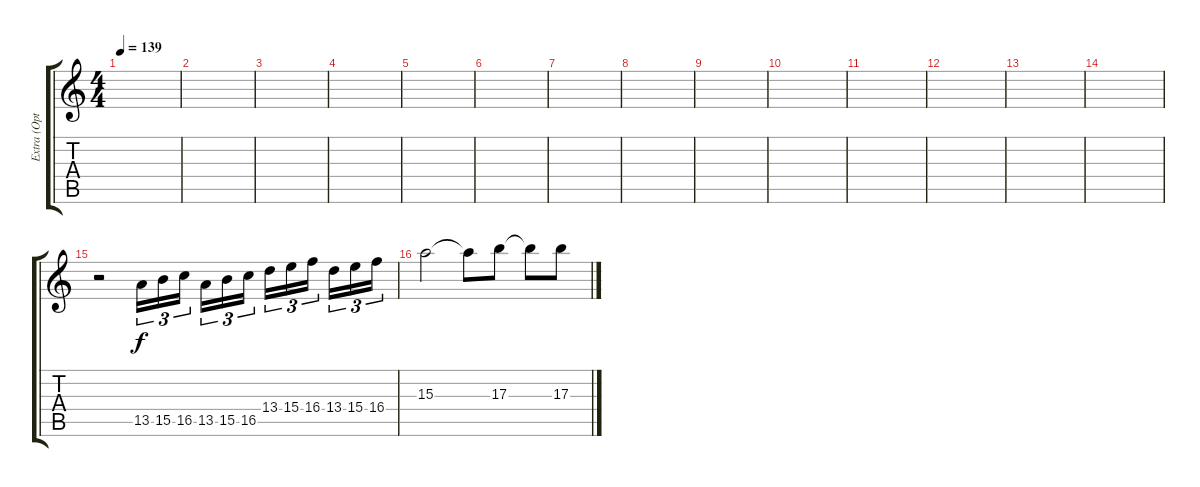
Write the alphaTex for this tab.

\track ("Extra (Optional)" "Extra (Opt") {instrument distortionguitar}
\staff {score tabs}
\tuning (Eb4 Bb3 Gb3 Db3 Ab2 Db2) {hide}
\ts (4 4)
\tempo 139
\clef g2
\ks c
|
|
|
|
|
|
|
|
|
|
|
|
|
|
r.2{volume 8 instrument overdrivenguitar} 13.5.16{tu (3 2)} 15.5.16{tu (3 2)} 16.5.16{tu (3 2) beam splitsecondary} 13.5.16{tu (3 2)} 15.5.16{tu (3 2)} 16.5.16{tu (3 2)} 13.4.16{tu (3 2)} 15.4.16{tu (3 2)} 16.4.16{tu (3 2) beam splitsecondary} 13.4.16{tu (3 2)} 15.4.16{tu (3 2)} 16.4.16{tu (3 2)} |
15.3.2 15.3{t}.8 17.3.8 17.3{t}.8 17.3.8
